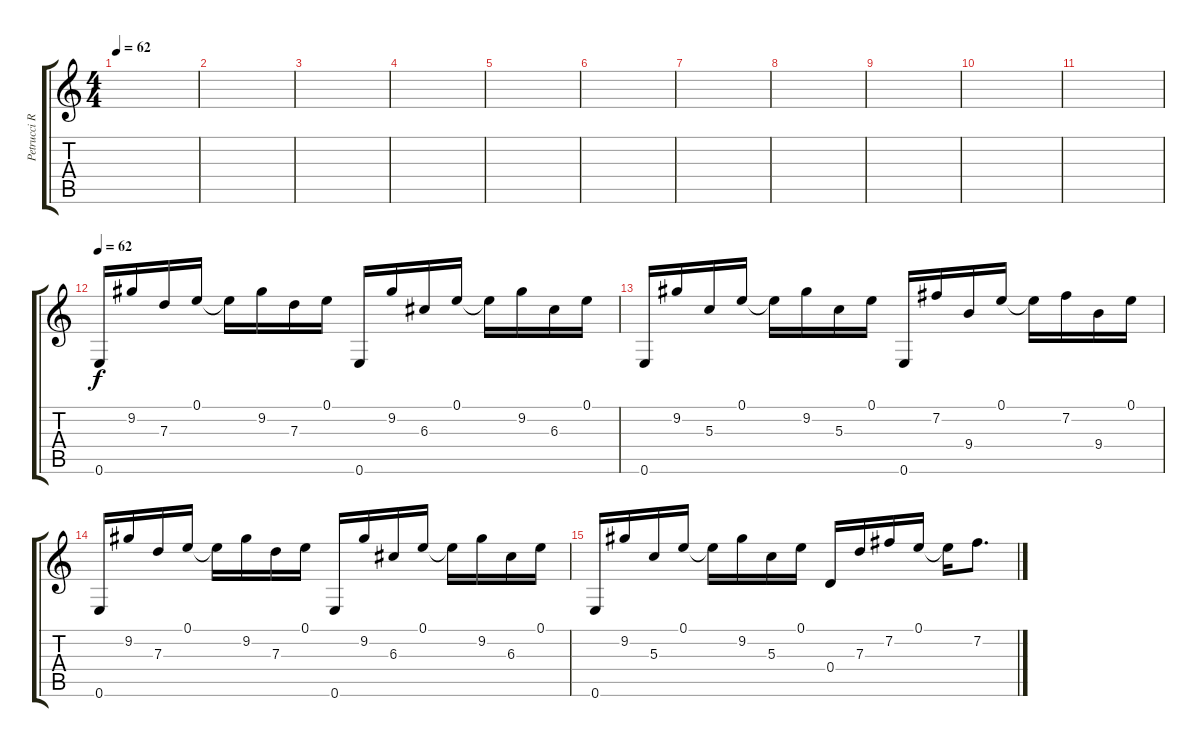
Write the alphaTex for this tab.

\track ("Petrucci Rythm" "Petrucci R") {instrument acousticguitarsteel}
\staff {score tabs}
\tuning (E4 B3 G3 D3 A2 E2) {hide}
\ts (4 4)
\tempo 62
\clef g2
\ks c
|
|
|
|
|
|
|
|
|
|
|
\tempo 62
0.6.16{instrument acousticguitarsteel} 9.2.16 7.3.16 0.1.16 0.1{t}.16 9.2.16 7.3.16 0.1.16 0.6.16 9.2.16 6.3.16 0.1.16 0.1{t}.16 9.2.16 6.3.16 0.1.16 |
0.6.16 9.2.16 5.3.16 0.1.16 0.1{t}.16 9.2.16 5.3.16 0.1.16 0.6.16 7.2.16 9.4.16 0.1.16 0.1{t}.16 7.2.16 9.4.16 0.1.16 |
0.6.16 9.2.16 7.3.16 0.1.16 0.1{t}.16 9.2.16 7.3.16 0.1.16 0.6.16 9.2.16 6.3.16 0.1.16 0.1{t}.16 9.2.16 6.3.16 0.1.16 |
0.6.16 9.2.16 5.3.16 0.1.16 0.1{t}.16 9.2.16 5.3.16 0.1.16 0.4.16 7.3.16 7.2.16 0.1.16 0.1{t}.16 7.2.8{d}
